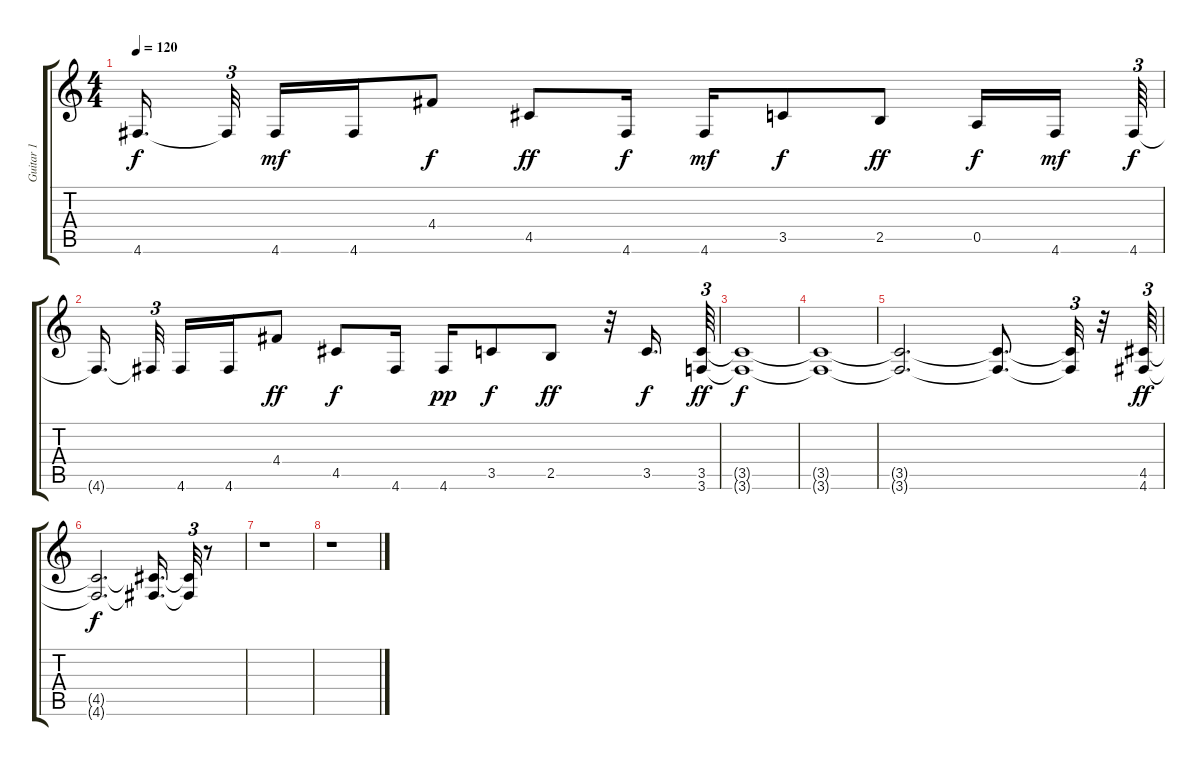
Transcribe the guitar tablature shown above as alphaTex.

\track ("Guitar 1" "Guitar 1") {instrument distortionguitar}
\staff {score tabs}
\tuning (E4 B3 G3 D3 A2 D2) {hide}
\ts (4 4)
\tempo 120
\clef g2
\ks c
4.6{t}.16{d dy f} 4.6{t}.32{tu (3 2)} 4.6.16{dy mf} 4.6.16 4.4.8{dy f} 4.5.8{dy ff} 4.6.16{dy f} 4.6.16{dy mf} 3.5.8{dy f} 2.5.8{dy ff} 0.5.16{dy f} 4.6.16{dy mf beam splitsecondary} 4.6.64{tu (3 2) dy f} |
4.6{t}.16{d} 4.6{t}.32{tu (3 2)} 4.6.16 4.6.16 4.4.8{dy ff} 4.5.8{dy f} 4.6.16 4.6.16{dy pp} 3.5.8{dy f} 2.5.8{dy ff} r.32 3.5.16{d dy f} (3.5 3.6).64{tu (3 2) dy ff} |
(3.5{t} 3.6{t}).1{dy f} |
(3.5{t} 3.6{t}).1 |
(3.5{t} 3.6{t}).2{d} (3.5{t} 3.6{t}).8{d} (3.5{t} 3.6{t}).32{tu (3 2)} r.32 (4.5 4.6).64{tu (3 2) dy ff} |
(4.5{t} 4.6{t}).2{d dy f} (4.5{t} 4.6{t}).16{d} (4.5{t} 4.6{t}).32{tu (3 2)} r.8 |
r.1 |
r.1
